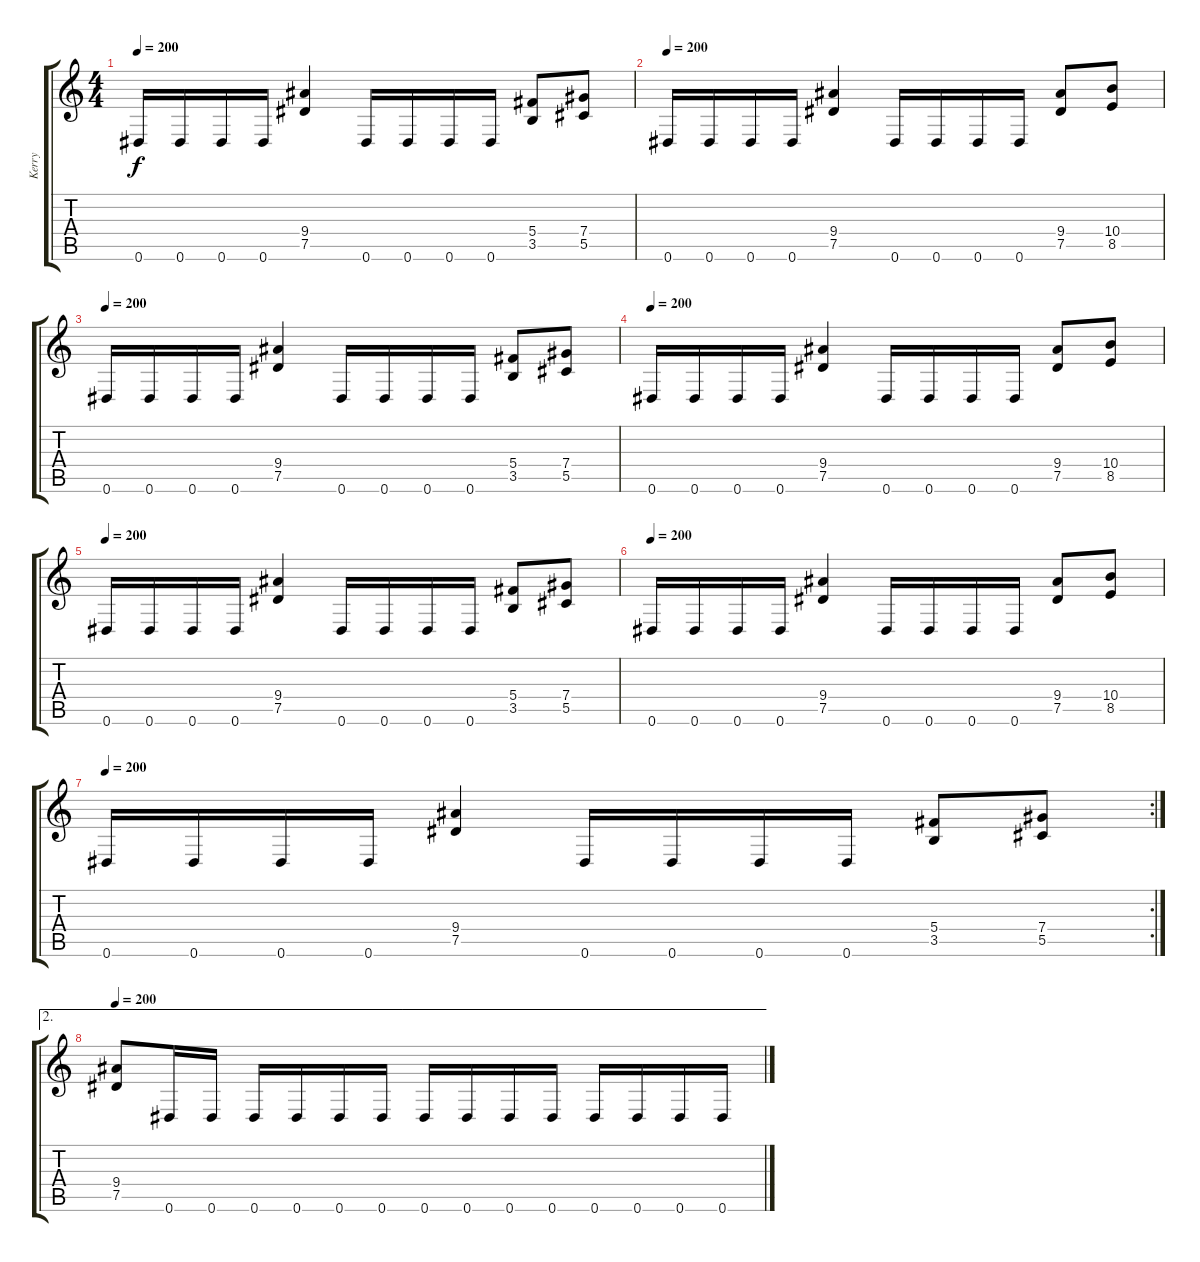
\track ("Kerry" "Kerry") {instrument distortionguitar}
\staff {score tabs}
\tuning (Eb4 Bb3 Gb3 Db3 Ab2 Eb2) {hide}
\ts (4 4)
\tempo 200
\clef g2
\ks c
0.6.16{dy f} 0.6.16 0.6.16 0.6.16 (9.4 7.5).4 0.6.16 0.6.16 0.6.16 0.6.16 (5.4 3.5).8 (7.4 5.5).8 |
\tempo 200
0.6.16 0.6.16 0.6.16 0.6.16 (9.4 7.5).4 0.6.16 0.6.16 0.6.16 0.6.16 (9.4 7.5).8 (10.4 8.5).8 |
\tempo 200
0.6.16 0.6.16 0.6.16 0.6.16 (9.4 7.5).4 0.6.16 0.6.16 0.6.16 0.6.16 (5.4 3.5).8 (7.4 5.5).8 |
\tempo 200
0.6.16 0.6.16 0.6.16 0.6.16 (9.4 7.5).4 0.6.16 0.6.16 0.6.16 0.6.16 (9.4 7.5).8 (10.4 8.5).8 |
\tempo 200
0.6.16 0.6.16 0.6.16 0.6.16 (9.4 7.5).4 0.6.16 0.6.16 0.6.16 0.6.16 (5.4 3.5).8 (7.4 5.5).8 |
\tempo 200
0.6.16 0.6.16 0.6.16 0.6.16 (9.4 7.5).4 0.6.16 0.6.16 0.6.16 0.6.16 (9.4 7.5).8 (10.4 8.5).8 |
\rc 2
\tempo 200
0.6.16 0.6.16 0.6.16 0.6.16 (9.4 7.5).4 0.6.16 0.6.16 0.6.16 0.6.16 (5.4 3.5).8 (7.4 5.5).8 |
\ae 2
\tempo 200
(9.4 7.5).8 0.6.16 0.6.16 0.6.16 0.6.16 0.6.16 0.6.16 0.6.16 0.6.16 0.6.16 0.6.16 0.6.16 0.6.16 0.6.16 0.6.16
